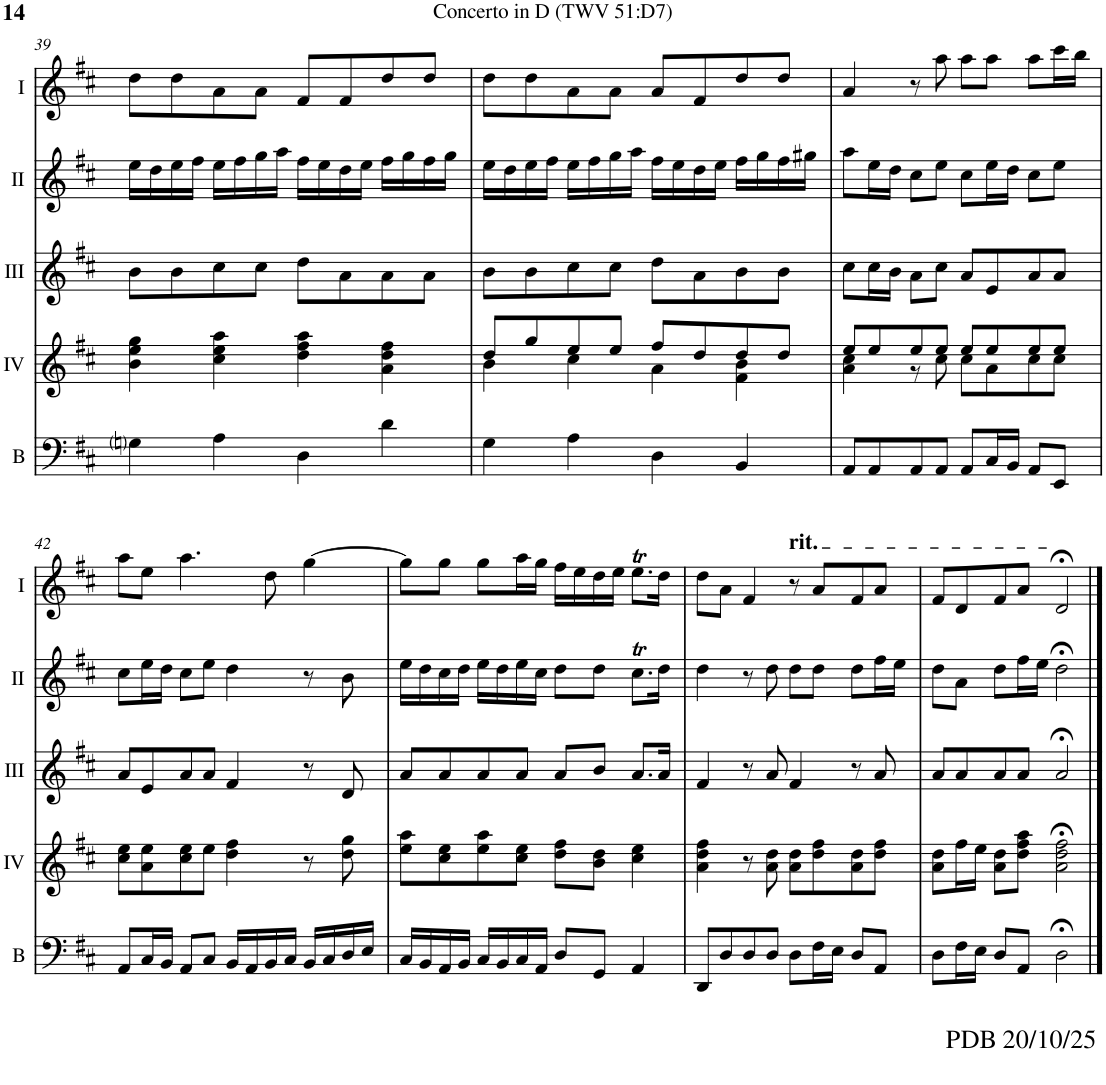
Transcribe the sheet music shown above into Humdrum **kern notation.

**kern	**kern	**kern	**kern	**kern
*part5	*part4	*part3	*part2	*part1
*staff5	*staff4	*staff3	*staff2	*staff1
*I"Bass	*I"Acc. 4	*I"Acc. 3	*I"Acc. 2	*I"Acc. 1
*I'B	*	*	*	*
!!LO:PB:g=z
*clefF4	*clefG2	*clefG2	*clefG2	*clefG2
*Trd7c12	*Trd7c12	*	*	*
*k[f#c#]	*k[f#c#]	*k[f#c#]	*k[f#c#]	*k[f#c#]
*M4/4	*M4/4	*M4/4	*M4/4	*M4/4
*met(c)	*met(c)	*met(c)	*met(c)	*met(c)
=39	=39	=39	=39	=39
4Gni\	4b\ 4ee\ 4gg\	8b\L	16ee\LL	8dd\L
.	.	.	16dd\	.
.	.	8b\	16ee\	8dd\
.	.	.	16ff#\JJ	.
4A\	4cc#\ 4ee\ 4aa\	8cc#\	16ee\LL	8a\
.	.	.	16ff#\	.
.	.	8cc#\J	16gg\	8a\J
.	.	.	16aa\JJ	.
4D\	4dd\ 4ff#\ 4aa\	8dd\L	16ff#\LL	8f#/L
.	.	.	16ee\	.
.	.	8a\	16dd\	8f#/
.	.	.	16ee\JJ	.
4d\	4a\ 4dd\ 4ff#\	8a\	16ff#\LL	8dd/
.	.	.	16gg\	.
.	.	8a\J	16ff#\	8dd/J
.	.	.	16gg\JJ	.
=40	=40	=40	=40	=40
*	*^	*	*	*
4G\	8dd/L	4b\	8b\L	16ee\LL	8dd\L
.	.	.	.	16dd\	.
.	8gg/	.	8b\	16ee\	8dd\
.	.	.	.	16ff#\JJ	.
4A\	8ee/	4cc#\	8cc#\	16ee\LL	8a\
.	.	.	.	16ff#\	.
.	8ee/J	.	8cc#\J	16gg\	8a\J
.	.	.	.	16aa\JJ	.
4D\	8ff#/L	4a\	8dd\L	16ff#\LL	8a/L
.	.	.	.	16ee\	.
.	8dd/	.	8a\	16dd\	8f#/
.	.	.	.	16ee\JJ	.
4BB/	8dd/	4f#\ 4b\	8b\	16ff#\LL	8dd/
.	.	.	.	16gg\	.
.	8dd/J	.	8b\J	16ff#\	8dd/J
.	.	.	.	16gg#X\JJ	.
=41	=41	=41	=41	=41	=41
8AA/L	8ee/L	4a\ 4cc#\	8cc#\L	8aa\L	4a/
8AA/	8ee/	.	16cc#\L	16ee\L	.
.	.	.	16b\JJ	16dd\JJ	.
8AA/	8ee/	8r	8a\L	8cc#\L	8r
8AA/J	8ee/J	8cc#\	8cc#\J	8ee\J	8aa\
8AA/L	8ee/L	8cc#\L	8a/L	8cc#\L	8aa\L
16C#/L	8ee/	8a\	8e/	16ee\L	8aa\J
16BB/JJ	.	.	.	16dd\JJ	.
8AA/L	8ee/	8cc#\	8a/	8cc#\L	8aa\L
8EE/J	8ee/J	8cc#\J	8a/J	8ee\J	16ccc#\L
.	.	.	.	.	16bb\JJ
*	*v	*v	*	*	*
!!LO:LB:g=z
=42	=42	=42	=42	=42
8AA/L	8cc#\ 8ee\L	8a/L	8cc#\L	8aa\L
16C#/L	8a\ 8ee\	8e/	16ee\L	8ee\J
16BB/JJ	.	.	16dd\JJ	.
8AA/L	8cc#\ 8ee\	8a/	8cc#\L	4.aa\
8C#/J	8ee\J	8a/J	8ee\J	.
16BB/LL	4dd\ 4ff#\	4f#/	4dd\	.
16AA/	.	.	.	.
16BB/	.	.	.	8dd\
16C#/JJ	.	.	.	.
16BB/LL	8r	8r	8r	[4gg\
16C#/	.	.	.	.
16D/	8dd\ 8gg\	8d/	8b\	.
16E/JJ	.	.	.	.
=43	=43	=43	=43	=43
16C#/LL	8ee\ 8aa\L	8a/L	16ee\LL	8gg\L]
16BB/	.	.	16dd\	.
16AA/	8cc#\ 8ee\	8a/	16cc#\	8gg\J
16BB/JJ	.	.	16dd\JJ	.
16C#/LL	8ee\ 8aa\	8a/	16ee\LL	8gg\L
16BB/	.	.	16dd\	.
16C#/	8cc#\ 8ee\J	8a/J	16ee\	16aa\L
16AA/JJ	.	.	16cc#\JJ	16gg\JJ
8D/L	8dd\ 8ff#\L	8a/L	8dd\L	16ff#\LL
.	.	.	.	16ee\
8GG/J	8b\ 8dd\J	8b/J	8dd\J	16dd\
.	.	.	.	16ee\JJ
4AA/	4cc#\ 4ee\	8.a/L	8.cc#t\L	8.eeT\L
.	.	16a/Jk	16dd\Jk	16dd\Jk
=44	=44	=44	=44	=44
8DD/L	4a\ 4dd\ 4ff#\	4f#/	4dd\	8dd\L
8D/	.	.	.	8a\J
8D/	8r	8r	8r	4f#/
8D/J	8a\ 8dd\	8a/	8dd\	.
!	!	!	!	!LO:TX:a:t=rit.
8D\L	8a\ 8dd\L	4f#/	8dd\L	8r
16F#\L	8dd\ 8ff#\	.	8dd\J	8a/L
16E\JJ	.	.	.	.
8D/L	8a\ 8dd\	8r	8dd\L	8f#/
8AA/J	8dd\ 8ff#\J	8a/	16ff#\L	8a/J
.	.	.	16ee\JJ	.
=45	=45	=45	=45	=45
!	!	!	!	!LO:TX:b:t=PDB 20/10/25
!	!	!	!	!LO:TX:b:t=For more arrangements, check out www.de-bra.nl/arrangements.html
8D\L	8a\ 8dd\L	8a/L	8dd\L	8f#/L
16F#\L	16ff#\L	8a/	8a\J	8d/
16E\JJ	16ee\JJ	.	.	.
8D/L	8a\ 8dd\L	8a/	8dd\L	8f#/
8AA/J	8dd\ 8ff#\ 8aa\J	8a/J	16ff#\L	8a/J
.	.	.	16ee\JJ	.
2D;<\	2a\;< 2dd\;< 2ff#\;<	2a;</	2dd;<\	2d;</
==	==	==	==	==
*-	*-	*-	*-	*-
